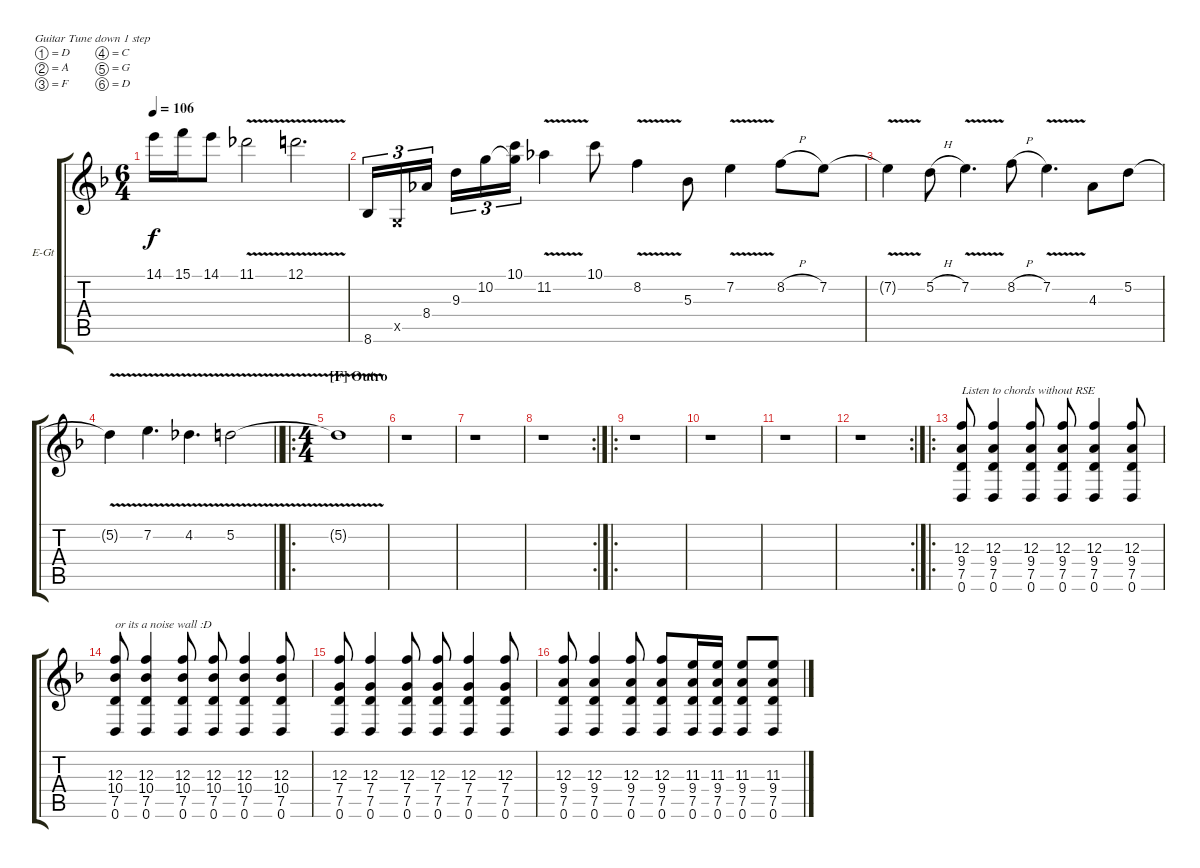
\bracketExtendMode groupsimilarinstruments
\firstSystemTrackNameOrientation horizontal
\otherSystemsTrackNameOrientation horizontal
\track ("Guitar 1" "E-Gt") {instrument overdrivenguitar}
\staff {score tabs}
\tuning (D4 A3 F3 C3 G2 D2)
\ts (6 4)
\tempo 106
\clef g2
\ks dminor
14.1.16{dy f} 15.1.16 14.1.8 11.1{v}.2 12.1{v}.2{d} |
8.6.16{tu (3 2)} 0.5{x}.16{tu (3 2)} 8.4.16{tu (3 2)} 9.3.16{tu (3 2)} 10.2.16{tu (3 2)} (10.1 10.2{t}).16{tu (3 2)} 11.2{v}.4 10.1.8 8.2{v}.4 5.3.8 7.2{v}.4 8.2{h}.8 7.2.8 |
7.2{v t}.4 5.2{h}.8 7.2{v}.4{d} 8.2{h}.8 7.2{v}.4{d} 4.3.8 5.2.8 |
\barLineRight lightlight
5.2{v t}.4 7.2{v}.4{d} 4.2{v}.4{d} 5.2{v}.2 |
\ro
\ts (4 4)
\beaming (8 2 2 2 2)
\section ("F" "Outro")
5.2{v t}.1 |
r.1 |
r.1 |
\rc 2
r.1 |
\ro
r.1 |
r.1 |
r.1 |
\rc 2
r.1 |
\ro
(12.3 9.4 7.5 0.6).8{txt "Listen to chords without RSE"} (12.3 9.4 7.5 0.6).4 (12.3 9.4 7.5 0.6).8 (12.3 9.4 7.5 0.6).8 (12.3 9.4 7.5 0.6).4 (12.3 9.4 7.5 0.6).8 |
(12.3 10.4 7.5 0.6).8{txt "or its a noise wall :D"} (12.3 10.4 7.5 0.6).4 (12.3 10.4 7.5 0.6).8 (12.3 10.4 7.5 0.6).8 (12.3 10.4 7.5 0.6).4 (12.3 10.4 7.5 0.6).8 |
(12.3 7.4 7.5 0.6).8 (12.3 7.4 7.5 0.6).4 (12.3 7.4 7.5 0.6).8 (12.3 7.4 7.5 0.6).8 (12.3 7.4 7.5 0.6).4 (12.3 7.4 7.5 0.6).8 |
(12.3 9.4 7.5 0.6).8 (12.3 9.4 7.5 0.6).4 (12.3 9.4 7.5 0.6).8 (12.3 9.4 7.5 0.6).8 (11.3 9.4 7.5 0.6).16 (11.3 9.4 7.5 0.6).16 (11.3 9.4 7.5 0.6).8 (11.3 9.4 7.5 0.6).8
